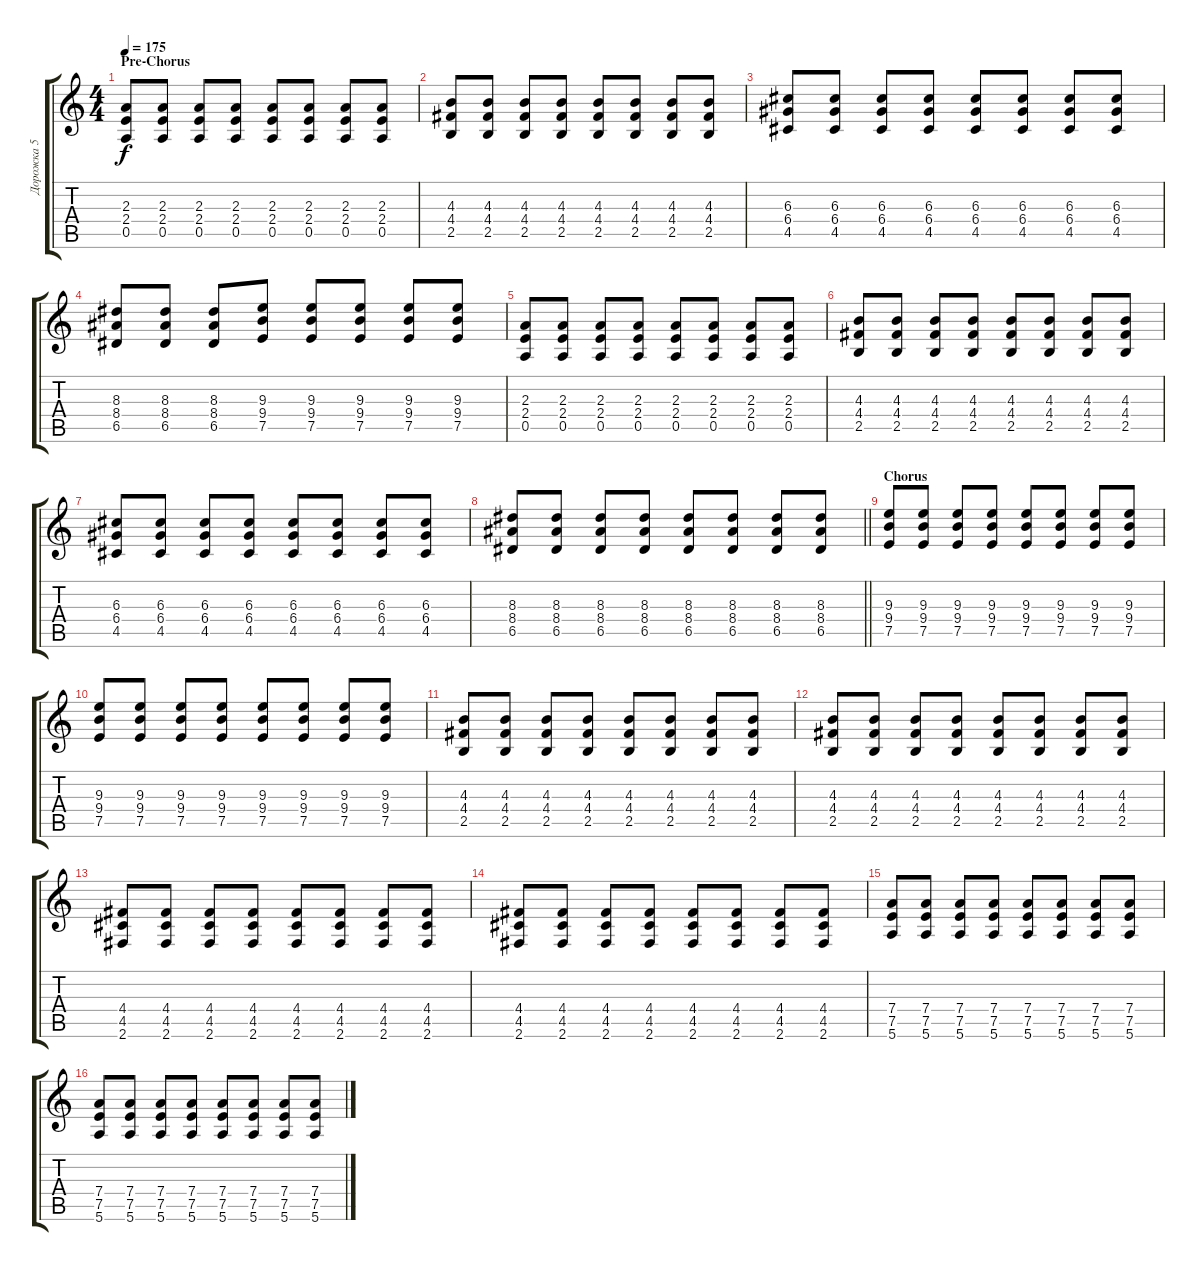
\track ("Дорожка 5" "Дорожка 5") {instrument distortionguitar}
\staff {score tabs}
\tuning (E4 B3 G3 D3 A2 E2) {hide}
\ts (4 4)
\section ("" "Pre-Chorus")
\tempo 175
\clef g2
\ks c
(2.3 2.4 0.5).8{dy f} (2.3 2.4 0.5).8 (2.3 2.4 0.5).8 (2.3 2.4 0.5).8 (2.3 2.4 0.5).8 (2.3 2.4 0.5).8 (2.3 2.4 0.5).8 (2.3 2.4 0.5).8 |
(4.3 4.4 2.5).8 (4.3 4.4 2.5).8 (4.3 4.4 2.5).8 (4.3 4.4 2.5).8 (4.3 4.4 2.5).8 (4.3 4.4 2.5).8 (4.3 4.4 2.5).8 (4.3 4.4 2.5).8 |
(6.3 6.4 4.5).8 (6.3 6.4 4.5).8 (6.3 6.4 4.5).8 (6.3 6.4 4.5).8 (6.3 6.4 4.5).8 (6.3 6.4 4.5).8 (6.3 6.4 4.5).8 (6.3 6.4 4.5).8 |
(8.3 8.4 6.5).8 (8.3 8.4 6.5).8 (8.3 8.4 6.5).8 (9.3 9.4 7.5).8 (9.3 9.4 7.5).8 (9.3 9.4 7.5).8 (9.3 9.4 7.5).8 (9.3 9.4 7.5).8 |
(2.3 2.4 0.5).8 (2.3 2.4 0.5).8 (2.3 2.4 0.5).8 (2.3 2.4 0.5).8 (2.3 2.4 0.5).8 (2.3 2.4 0.5).8 (2.3 2.4 0.5).8 (2.3 2.4 0.5).8 |
(4.3 4.4 2.5).8 (4.3 4.4 2.5).8 (4.3 4.4 2.5).8 (4.3 4.4 2.5).8 (4.3 4.4 2.5).8 (4.3 4.4 2.5).8 (4.3 4.4 2.5).8 (4.3 4.4 2.5).8 |
(6.3 6.4 4.5).8 (6.3 6.4 4.5).8 (6.3 6.4 4.5).8 (6.3 6.4 4.5).8 (6.3 6.4 4.5).8 (6.3 6.4 4.5).8 (6.3 6.4 4.5).8 (6.3 6.4 4.5).8 |
\barLineRight lightlight
(8.3 8.4 6.5).8 (8.3 8.4 6.5).8 (8.3 8.4 6.5).8 (8.3 8.4 6.5).8 (8.3 8.4 6.5).8 (8.3 8.4 6.5).8 (8.3 8.4 6.5).8 (8.3 8.4 6.5).8 |
\section ("" "Chorus")
(9.3 9.4 7.5).8 (9.3 9.4 7.5).8 (9.3 9.4 7.5).8 (9.3 9.4 7.5).8 (9.3 9.4 7.5).8 (9.3 9.4 7.5).8 (9.3 9.4 7.5).8 (9.3 9.4 7.5).8 |
(9.3 9.4 7.5).8 (9.3 9.4 7.5).8 (9.3 9.4 7.5).8 (9.3 9.4 7.5).8 (9.3 9.4 7.5).8 (9.3 9.4 7.5).8 (9.3 9.4 7.5).8 (9.3 9.4 7.5).8 |
(4.3 4.4 2.5).8 (4.3 4.4 2.5).8 (4.3 4.4 2.5).8 (4.3 4.4 2.5).8 (4.3 4.4 2.5).8 (4.3 4.4 2.5).8 (4.3 4.4 2.5).8 (4.3 4.4 2.5).8 |
(4.3 4.4 2.5).8 (4.3 4.4 2.5).8 (4.3 4.4 2.5).8 (4.3 4.4 2.5).8 (4.3 4.4 2.5).8 (4.3 4.4 2.5).8 (4.3 4.4 2.5).8 (4.3 4.4 2.5).8 |
(4.4 4.5 2.6).8 (4.4 4.5 2.6).8 (4.4 4.5 2.6).8 (4.4 4.5 2.6).8 (4.4 4.5 2.6).8 (4.4 4.5 2.6).8 (4.4 4.5 2.6).8 (4.4 4.5 2.6).8 |
(4.4 4.5 2.6).8 (4.4 4.5 2.6).8 (4.4 4.5 2.6).8 (4.4 4.5 2.6).8 (4.4 4.5 2.6).8 (4.4 4.5 2.6).8 (4.4 4.5 2.6).8 (4.4 4.5 2.6).8 |
(7.4 7.5 5.6).8 (7.4 7.5 5.6).8 (7.4 7.5 5.6).8 (7.4 7.5 5.6).8 (7.4 7.5 5.6).8 (7.4 7.5 5.6).8 (7.4 7.5 5.6).8 (7.4 7.5 5.6).8 |
(7.4 7.5 5.6).8 (7.4 7.5 5.6).8 (7.4 7.5 5.6).8 (7.4 7.5 5.6).8 (7.4 7.5 5.6).8 (7.4 7.5 5.6).8 (7.4 7.5 5.6).8 (7.4 7.5 5.6).8
